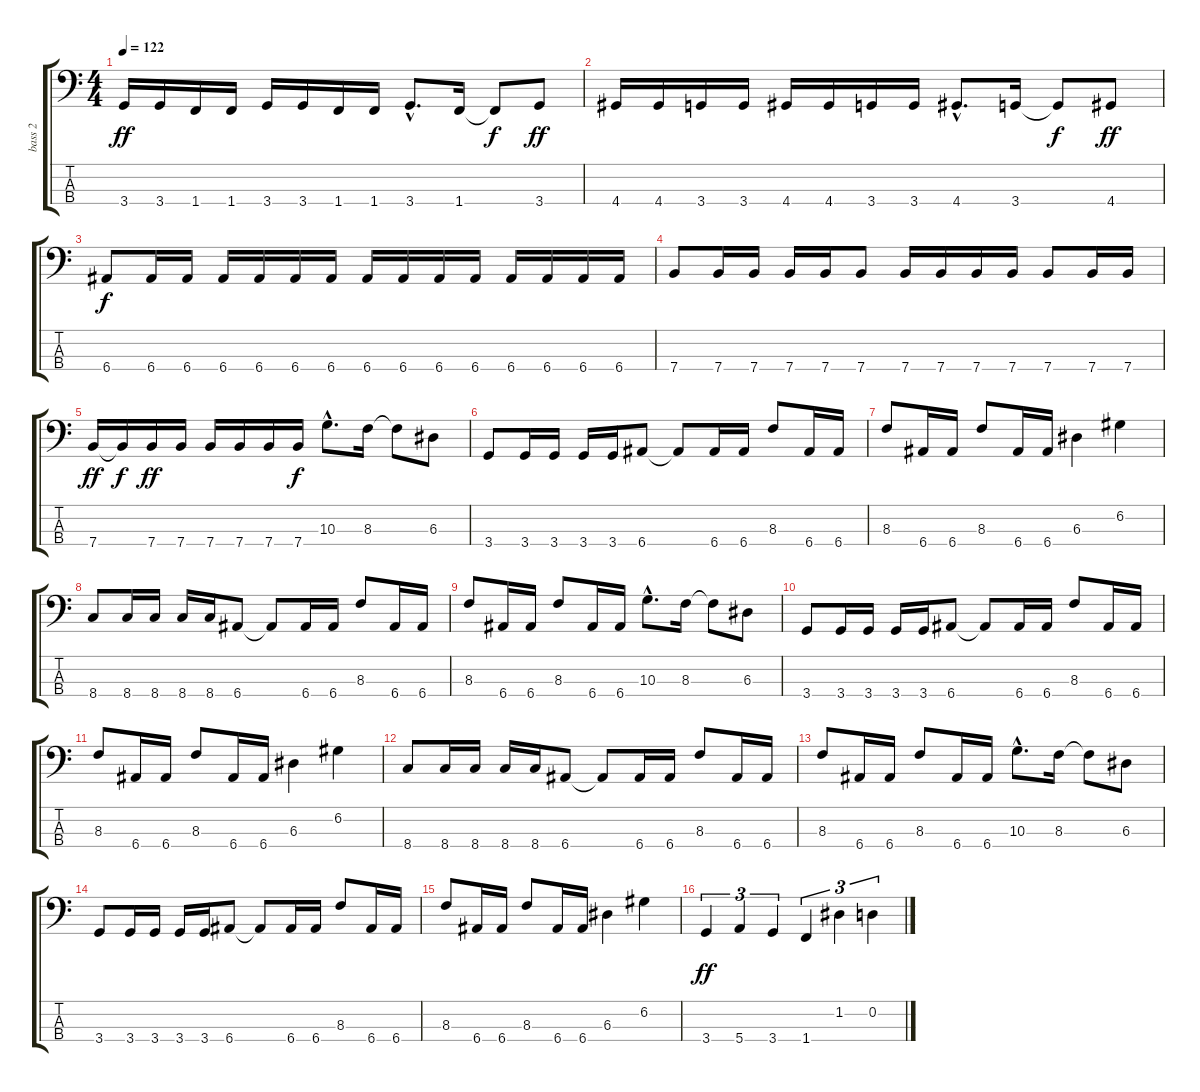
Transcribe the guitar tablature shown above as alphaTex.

\track ("bass 2" "bass 2") {instrument electricbassfinger}
\staff {score tabs}
\tuning (G2 D2 A1 E1) {hide}
\ts (4 4)
\tempo 122
\clef f4
\ks c
3.4.16{dy ff} 3.4.16 1.4.16 1.4.16 3.4.16 3.4.16 1.4.16 1.4.16 3.4{hac}.8{d} 1.4.16 1.4{t}.8{dy f} 3.4.8{dy ff} |
4.4.16 4.4.16 3.4.16 3.4.16 4.4.16 4.4.16 3.4.16 3.4.16 4.4{hac}.8{d} 3.4.16 3.4{t}.8{dy f} 4.4.8{dy ff} |
6.4.8{dy f} 6.4.16 6.4.16 6.4.16 6.4.16 6.4.16 6.4.16 6.4.16 6.4.16 6.4.16 6.4.16 6.4.16 6.4.16 6.4.16 6.4.16 |
7.4.8 7.4.16 7.4.16 7.4.16 7.4.16 7.4.8 7.4.16 7.4.16 7.4.16 7.4.16 7.4.8 7.4.16 7.4.16 |
7.4.16{dy ff} 7.4{t}.16{dy f} 7.4.16{dy ff} 7.4.16 7.4.16 7.4.16 7.4.16 7.4.16{dy f} 10.3{hac}.8{d} 8.3.16 8.3{t}.8 6.3.8 |
3.4.8 3.4.16 3.4.16 3.4.16 3.4.16 6.4.8 6.4{t}.8 6.4.16 6.4.16 8.3.8 6.4.16 6.4.16 |
8.3.8 6.4.16 6.4.16 8.3.8 6.4.16 6.4.16 6.3.4 6.2.4 |
8.4.8 8.4.16 8.4.16 8.4.16 8.4.16 6.4.8 6.4{t}.8 6.4.16 6.4.16 8.3.8 6.4.16 6.4.16 |
8.3.8 6.4.16 6.4.16 8.3.8 6.4.16 6.4.16 10.3{hac}.8{d} 8.3.16 8.3{t}.8 6.3.8 |
3.4.8 3.4.16 3.4.16 3.4.16 3.4.16 6.4.8 6.4{t}.8 6.4.16 6.4.16 8.3.8 6.4.16 6.4.16 |
8.3.8 6.4.16 6.4.16 8.3.8 6.4.16 6.4.16 6.3.4 6.2.4 |
8.4.8 8.4.16 8.4.16 8.4.16 8.4.16 6.4.8 6.4{t}.8 6.4.16 6.4.16 8.3.8 6.4.16 6.4.16 |
8.3.8 6.4.16 6.4.16 8.3.8 6.4.16 6.4.16 10.3{hac}.8{d} 8.3.16 8.3{t}.8 6.3.8 |
3.4.8 3.4.16 3.4.16 3.4.16 3.4.16 6.4.8 6.4{t}.8 6.4.16 6.4.16 8.3.8 6.4.16 6.4.16 |
8.3.8 6.4.16 6.4.16 8.3.8 6.4.16 6.4.16 6.3.4 6.2.4 |
3.4.4{tu (3 2) dy ff} 5.4.4{tu (3 2)} 3.4.4{tu (3 2)} 1.4.4{tu (3 2)} 1.2.4{tu (3 2)} 0.2.4{tu (3 2)}
